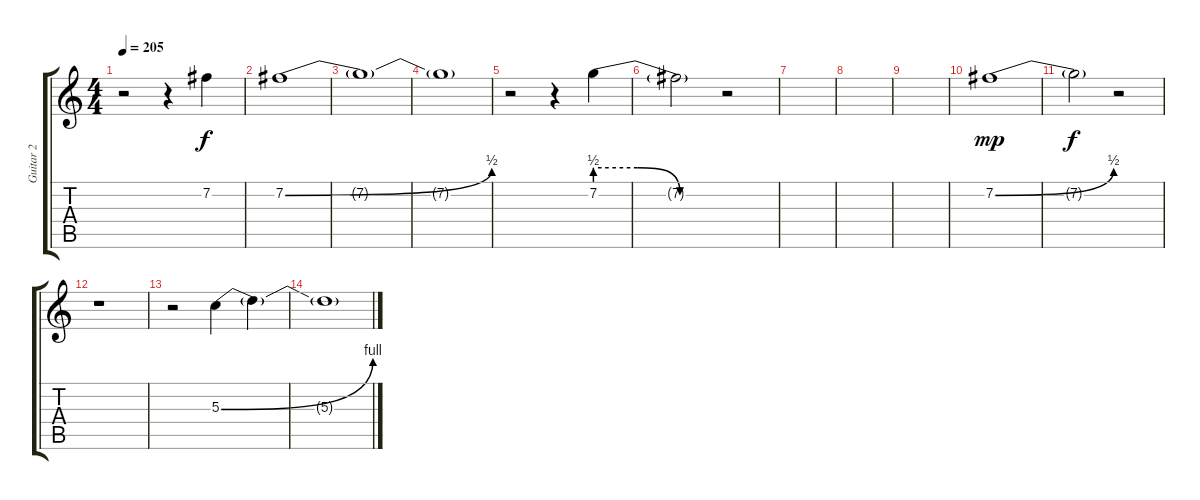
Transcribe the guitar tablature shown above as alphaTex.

\track ("Guitar 2" "Guitar 2") {instrument electricguitarjazz}
\staff {score tabs}
\tuning (E4 B3 G3 D3 A2 E2) {hide}
\ts (4 4)
\tempo 205
\clef g2
\ks c
r.2{dy f} r.4 7.2.4 |
7.2{be (bend 0 0 60 2)}.1 |
7.2{t}.1 |
7.2{t}.1 |
r.2 r.4 7.2{be (custom 0 2 20 2 40 0 60 0)}.4 |
7.2{t}.2 r.2 |
|
|
|
7.2{be (bend 0 0 60 2)}.1{dy mp} |
7.2{t}.2{dy f} r.2 |
r.1 |
r.2 5.3{be (bend 0 0 60 4)}.4 5.3{t}.4 |
5.3{t}.1
